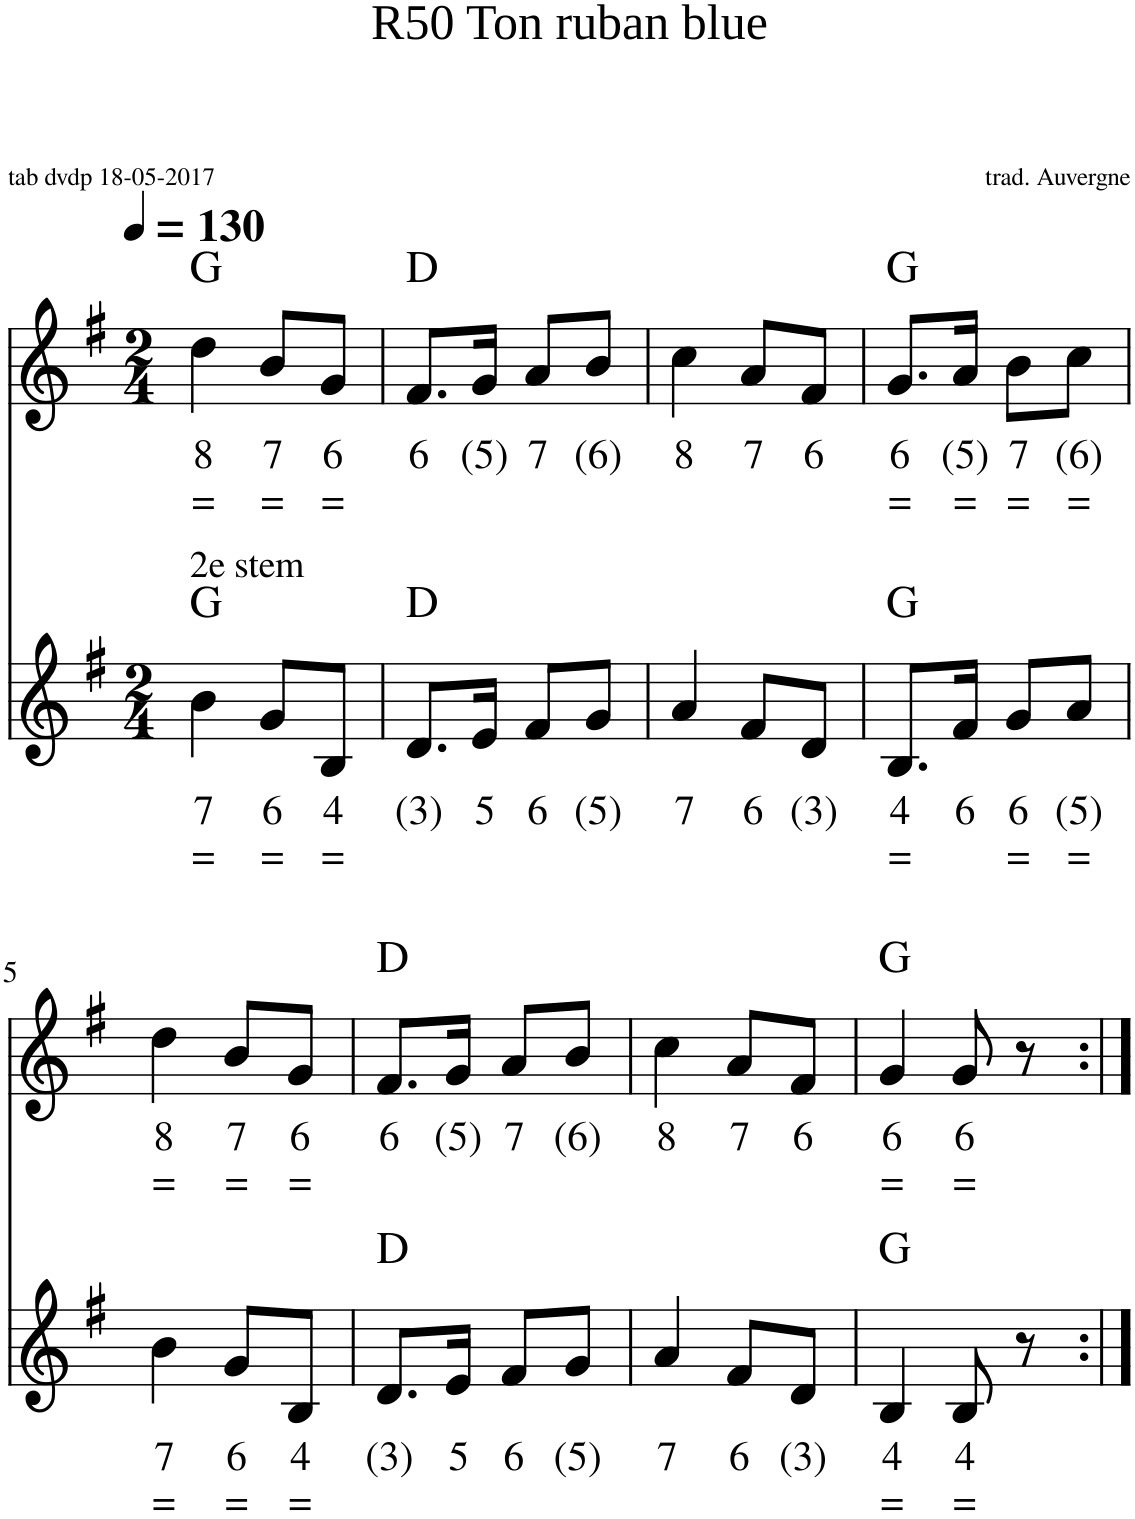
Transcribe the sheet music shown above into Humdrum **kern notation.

**kern	**text	**text	**harte	**kern	**text	**text	**harte
*part2	*part2	*part2	*part2	*part1	*part1	*part1	*part1
*staff2	*staff2	*staff2	*	*staff1	*staff1	*staff1	*
*I"Violin	*	*	*	*I"Flute	*	*	*
*clefG2	*	*	*	*clefG2	*	*	*
*k[f#]	*	*	*	*k[f#]	*	*	*
*M2/4	*	*	*	*M2/4	*	*	*
*MM130	*	*	*	*MM130	*	*	*
=1	=1	=1	=1	=1	=1	=1	=1
!LO:TX:a:t=2e stem	!	!	!	!	!	!	!
!	!LO:LY:b	!LO:LY:b	!	!	!LO:LY:b	!LO:LY:b	!
4b\	7	=	G:maj	4dd\	8	=	G:maj
!	!LO:LY:b	!LO:LY:b	!	!	!LO:LY:b	!LO:LY:b	!
8g/L	6	=	.	8b/L	7	=	.
!	!LO:LY:b	!LO:LY:b	!	!	!LO:LY:b	!LO:LY:b	!
8B/J	4	=	.	8g/J	6	=	.
=2	=2	=2	=2	=2	=2	=2	=2
!	!LO:LY:b	!	!	!	!LO:LY:b	!	!
8.d/L	(3)	.	D:maj	8.f#/L	6	.	D:maj
!	!LO:LY:b	!	!	!	!LO:LY:b	!	!
16e/Jk	5	.	.	16g/Jk	(5)	.	.
!	!LO:LY:b	!	!	!	!LO:LY:b	!	!
8f#/L	6	.	.	8a/L	7	.	.
!	!LO:LY:b	!	!	!	!LO:LY:b	!	!
8g/J	(5)	.	.	8b/J	(6)	.	.
=3	=3	=3	=3	=3	=3	=3	=3
!	!LO:LY:b	!	!	!	!LO:LY:b	!	!
4a/	7	.	.	4cc\	8	.	.
!	!LO:LY:b	!	!	!	!LO:LY:b	!	!
8f#/L	6	.	.	8a/L	7	.	.
!	!LO:LY:b	!	!	!	!LO:LY:b	!	!
8d/J	(3)	.	.	8f#/J	6	.	.
=4	=4	=4	=4	=4	=4	=4	=4
!	!LO:LY:b	!LO:LY:b	!	!	!LO:LY:b	!LO:LY:b	!
8.B/L	4	=	G:maj	8.g/L	6	=	G:maj
!	!LO:LY:b	!	!	!	!LO:LY:b	!LO:LY:b	!
16f#/Jk	6	.	.	16a/Jk	(5)	=	.
!	!LO:LY:b	!LO:LY:b	!	!	!LO:LY:b	!LO:LY:b	!
8g/L	6	=	.	8b\L	7	=	.
!	!LO:LY:b	!LO:LY:b	!	!	!LO:LY:b	!LO:LY:b	!
8a/J	(5)	=	.	8cc\J	(6)	=	.
!!LO:LB:g=z
=5	=5	=5	=5	=5	=5	=5	=5
!	!LO:LY:b	!LO:LY:b	!	!	!LO:LY:b	!LO:LY:b	!
4b\	7	=	.	4dd\	8	=	.
!	!LO:LY:b	!LO:LY:b	!	!	!LO:LY:b	!LO:LY:b	!
8g/L	6	=	.	8b/L	7	=	.
!	!LO:LY:b	!LO:LY:b	!	!	!LO:LY:b	!LO:LY:b	!
8B/J	4	=	.	8g/J	6	=	.
=6	=6	=6	=6	=6	=6	=6	=6
!	!LO:LY:b	!	!	!	!LO:LY:b	!	!
8.d/L	(3)	.	D:maj	8.f#/L	6	.	D:maj
!	!LO:LY:b	!	!	!	!LO:LY:b	!	!
16e/Jk	5	.	.	16g/Jk	(5)	.	.
!	!LO:LY:b	!	!	!	!LO:LY:b	!	!
8f#/L	6	.	.	8a/L	7	.	.
!	!LO:LY:b	!	!	!	!LO:LY:b	!	!
8g/J	(5)	.	.	8b/J	(6)	.	.
=7	=7	=7	=7	=7	=7	=7	=7
!	!LO:LY:b	!	!	!	!LO:LY:b	!	!
4a/	7	.	.	4cc\	8	.	.
!	!LO:LY:b	!	!	!	!LO:LY:b	!	!
8f#/L	6	.	.	8a/L	7	.	.
!	!LO:LY:b	!	!	!	!LO:LY:b	!	!
8d/J	(3)	.	.	8f#/J	6	.	.
=8	=8	=8	=8	=8	=8	=8	=8
!	!LO:LY:b	!LO:LY:b	!	!	!LO:LY:b	!LO:LY:b	!
4B/	4	=	G:maj	4g/	6	=	G:maj
!	!LO:LY:b	!LO:LY:b	!	!	!LO:LY:b	!LO:LY:b	!
8B/	4	=	.	8g/	6	=	.
8r	.	.	.	8r	.	.	.
=:|!	=:|!	=:|!	=:|!	=:|!	=:|!	=:|!	=:|!
*-	*-	*-	*-	*-	*-	*-	*-
